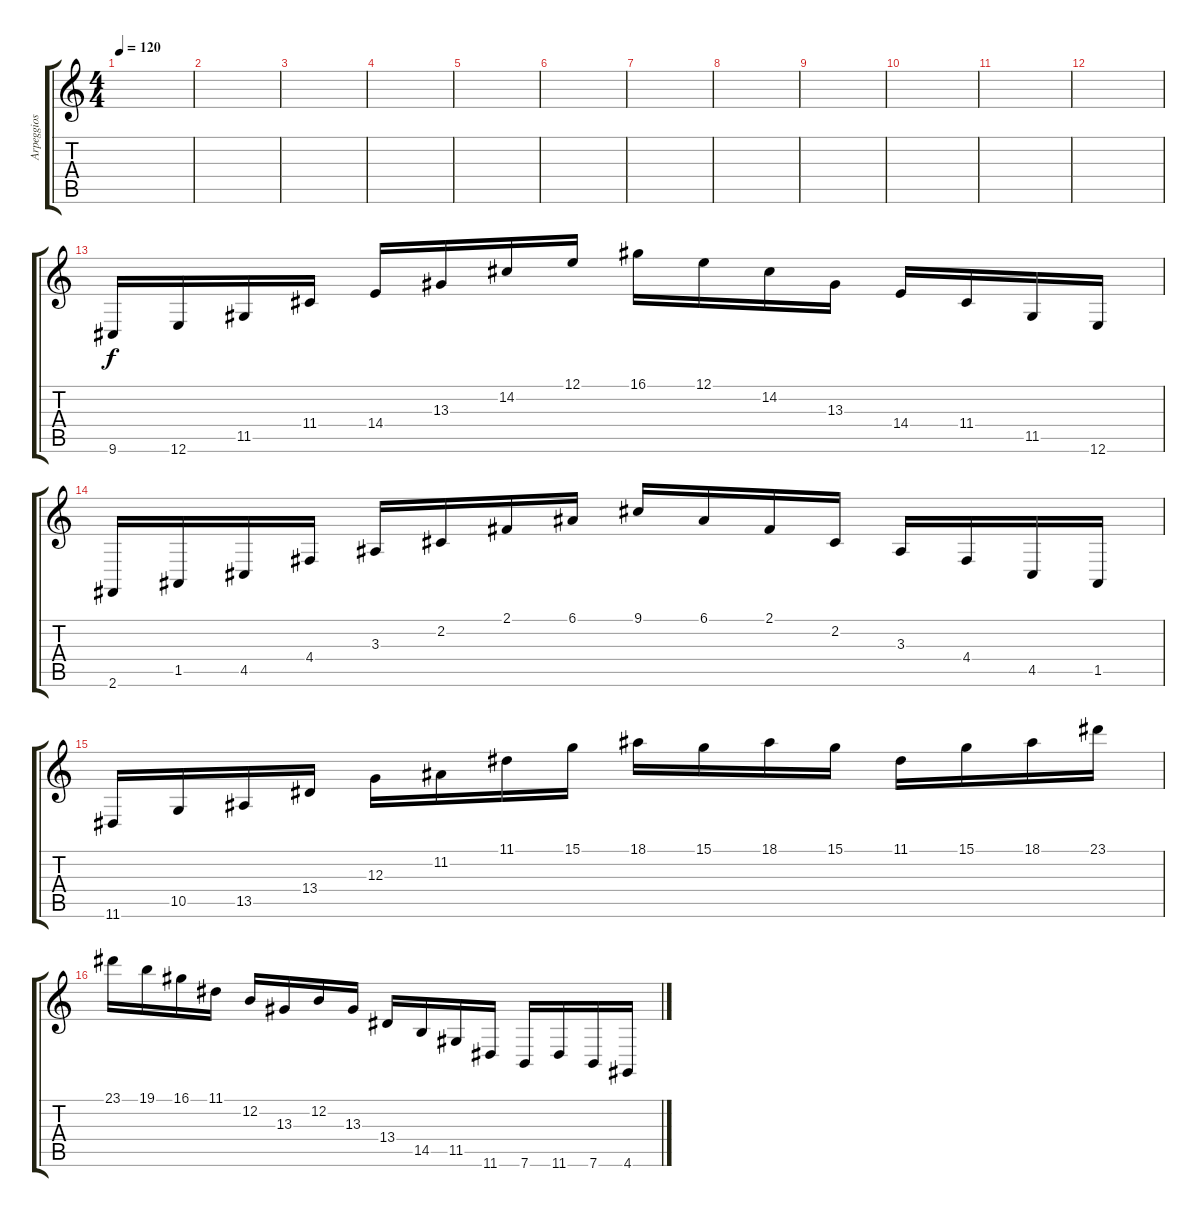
\track ("Arpeggios 2" "Arpeggios ") {instrument synthvoice}
\staff {score tabs}
\tuning (E4 B3 G3 D3 A2 E2) {hide}
\ts (4 4)
\tempo 120
\clef g2
\ks c
|
|
|
|
|
|
|
|
|
|
|
|
9.6.16 12.6.16 11.5.16 11.4.16 14.4.16 13.3.16 14.2.16 12.1.16 16.1.16 12.1.16 14.2.16 13.3.16 14.4.16 11.4.16 11.5.16 12.6.16 |
2.6.16 1.5.16 4.5.16 4.4.16 3.3.16 2.2.16 2.1.16 6.1.16 9.1.16 6.1.16 2.1.16 2.2.16 3.3.16 4.4.16 4.5.16 1.5.16 |
11.6.16 10.5.16 13.5.16 13.4.16 12.3.16 11.2.16 11.1.16 15.1.16 18.1.16 15.1.16 18.1.16 15.1.16 11.1.16 15.1.16 18.1.16 23.1.16 |
23.1.16 19.1.16 16.1.16 11.1.16 12.2.16 13.3.16 12.2.16 13.3.16 13.4.16 14.5.16 11.5.16 11.6.16 7.6.16 11.6.16 7.6.16 4.6.16
